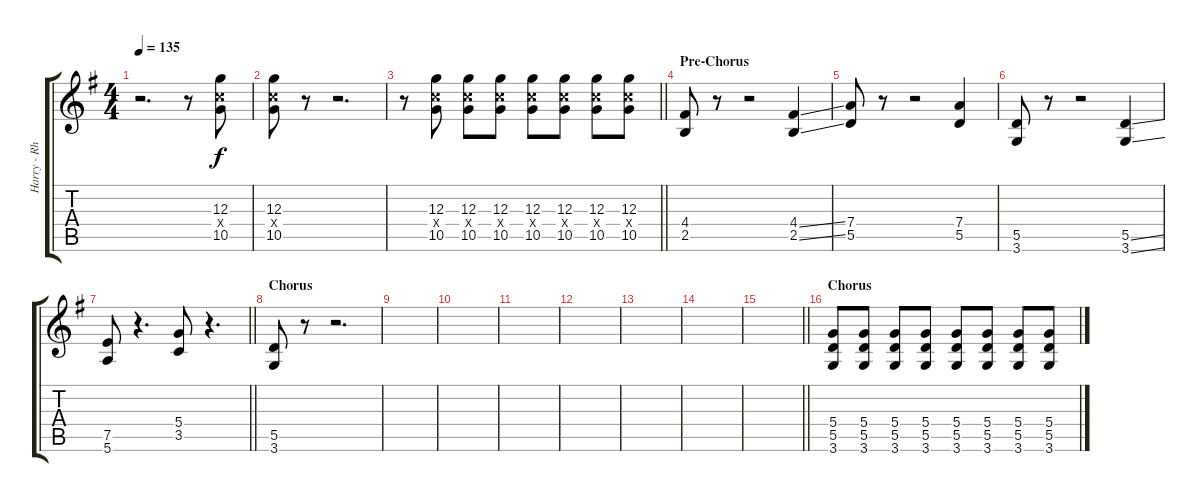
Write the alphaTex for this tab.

\track ("Harry - Rhythm Guitar II" "Harry - Rh") {instrument overdrivenguitar}
\staff {score tabs}
\tuning (E4 B3 G3 D3 A2 E2) {hide}
\ts (4 4)
\tempo 135
\clef g2
\ks g
r.2{d dy f} r.8 (12.3 10.4{x} 10.5).8 |
(12.3 10.4{x} 10.5).8 r.8 r.2{d volume 0} |
\barLineRight lightlight
r.8{volume 14} (12.3 10.4{x} 10.5).8 (12.3 10.4{x} 10.5).8 (12.3 10.4{x} 10.5).8 (12.3 10.4{x} 10.5).8 (12.3 10.4{x} 10.5).8 (12.3 10.4{x} 10.5).8 (12.3 10.4{x} 10.5).8 |
\section ("" "Pre-Chorus")
(4.4 2.5).8 r.8 r.2 (4.4{ss} 2.5{ss}).4 |
(7.4 5.5).8 r.8 r.2 (7.4 5.5).4 |
(5.5 3.6).8 r.8 r.2 (5.5{ss} 3.6{ss}).4 |
\barLineRight lightlight
(7.5 5.6).8 r.4{d} (5.4 3.5).8 r.4{d} |
\section ("" "Chorus")
(5.5 3.6).8 r.8 r.2{d} |
|
|
|
|
|
|
\barLineRight lightlight
|
\section ("" "Chorus")
(5.4 5.5 3.6).8 (5.4 5.5 3.6).8 (5.4 5.5 3.6).8 (5.4 5.5 3.6).8 (5.4 5.5 3.6).8 (5.4 5.5 3.6).8 (5.4 5.5 3.6).8 (5.4 5.5 3.6).8
